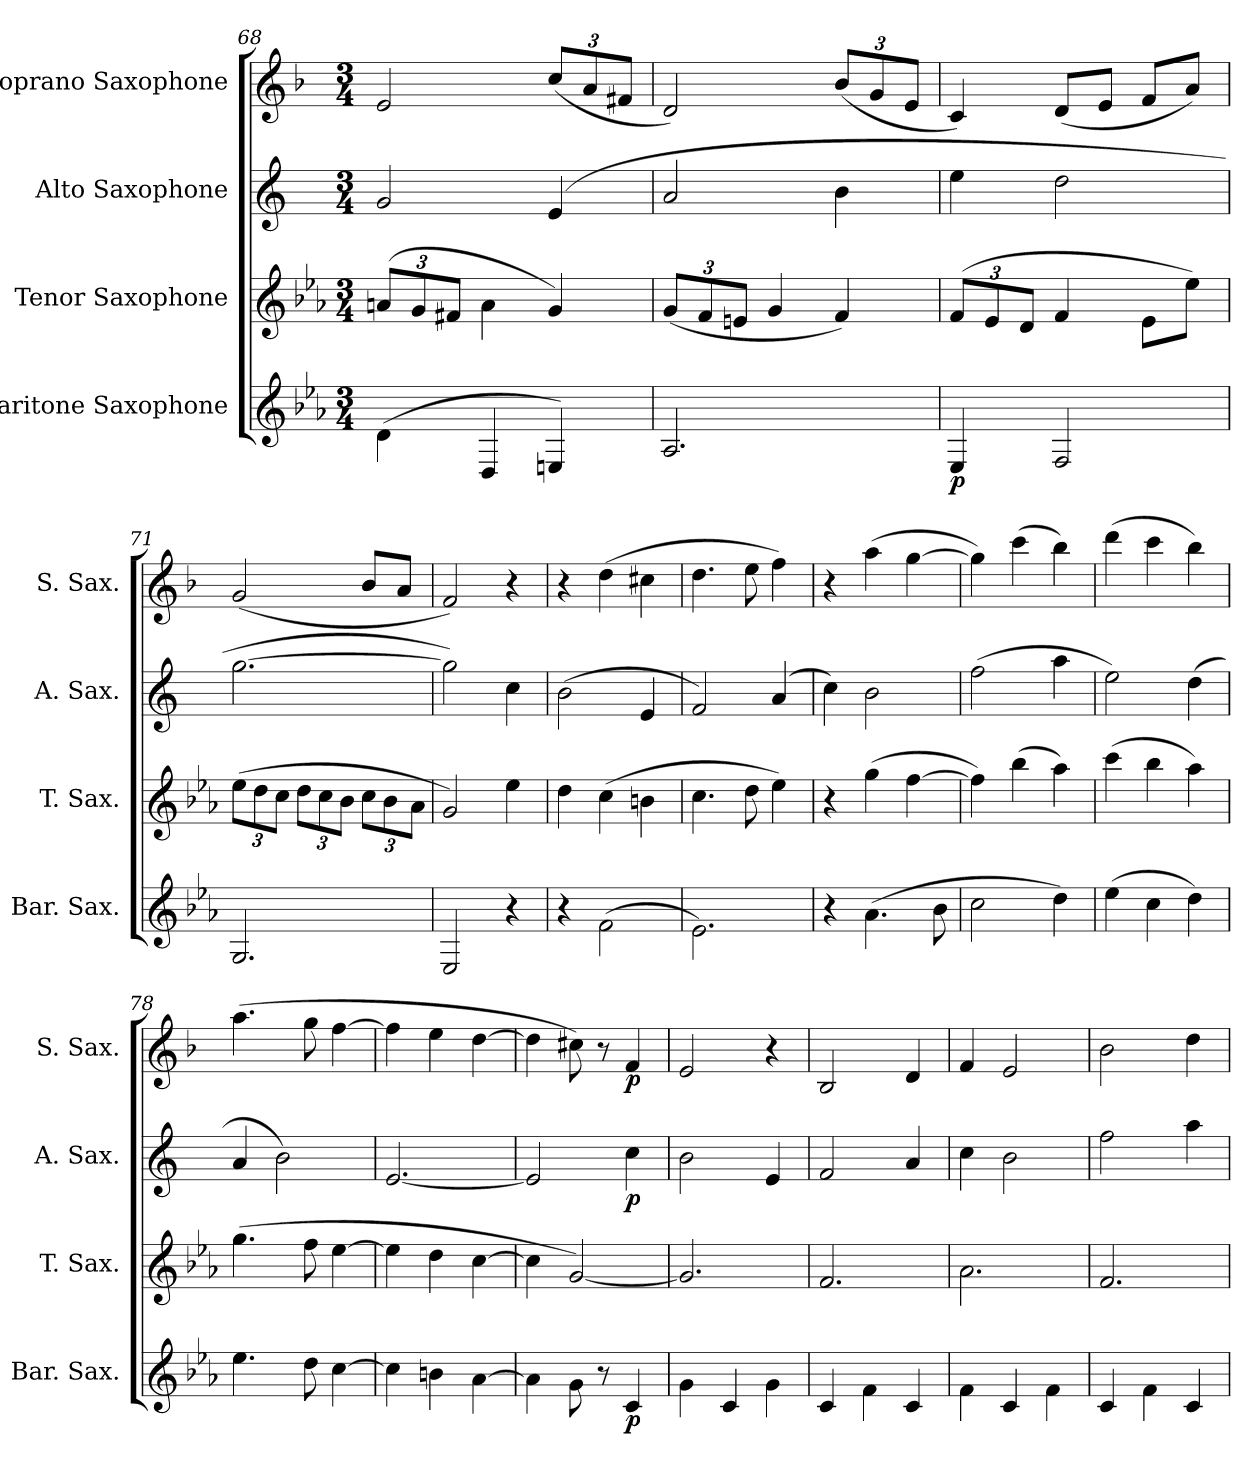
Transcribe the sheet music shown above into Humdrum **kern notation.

**kern	**dynam	**kern	**kern	**dynam	**kern	**dynam
*part4	*part4	*part3	*part2	*part2	*part1	*part1
*staff4	*staff4	*staff3	*staff2	*staff2	*staff1	*staff1
*I"Baritone Saxophone	*	*I"Tenor Saxophone	*I"Alto Saxophone	*	*I"Soprano Saxophone	*
*I'Bar. Sax.	*	*I'T. Sax.	*I'A. Sax.	*	*I'S. Sax.	*
*clefG2	*	*clefG2	*clefG2	*	*clefG2	*
*ITrd12c21	*	*ITrd8c14	*ITrd5c9	*	*ITrd1c2	*
*k[b-e-a-]	*	*k[b-e-a-]	*k[b-e-a-]	*	*k[b-e-a-]	*
*M3/4	*	*M3/4	*M3/4	*	*M3/4	*
*	*	*Xbrackettup	*	*	*	*
=68	=68	=68	=68	=68	=68	=68
(4D\	.	(12An/L	2B-/	.	2d/	.
.	.	12G/	.	.	.	.
.	.	12F#X/J	.	.	.	.
4DD/	.	4A\	.	.	.	.
*	*	*	*	*	*Xbrackettup	*
4EEn/)	.	4G/)	(4G/	.	(12b-/L	.
.	.	.	.	.	12g/	.
.	.	.	.	.	12en/J	.
=69	=69	=69	=69	=69	=69	=69
2.AA-/	.	(12G/L	2c/	.	2c/)	.
.	.	12F/	.	.	.	.
.	.	12En/J	.	.	.	.
.	.	4G/	.	.	.	.
.	.	4F/)	4d\	.	(12a-/L	.
.	.	.	.	.	12f/	.
.	.	.	.	.	12d/J	.
=70	=70	=70	=70	=70	=70	=70
!	!LO:DY:b	!	!	!	!	!
4EE-/	p	(12F/L	4g\	.	4B-/)	.
.	.	12E-/	.	.	.	.
.	.	12D/J	.	.	.	.
2FF/	.	4F/	2f\	.	(8c/L	.
.	.	.	.	.	8d/J	.
.	.	8E-\L	.	.	8e-/L	.
.	.	8e-\J)	.	.	8g/J)	.
!!LO:LB:g=z
=71	=71	=71	=71	=71	=71	=71
2.GG/	.	(12e-\L	[2.b-\	.	(2f/	.
.	.	12d\	.	.	.	.
.	.	12c\J	.	.	.	.
.	.	12d\L	.	.	.	.
.	.	12c\	.	.	.	.
.	.	12B-\J	.	.	.	.
.	.	12c\L	.	.	8a-/L	.
.	.	12B-\	.	.	.	.
.	.	.	.	.	8g/J	.
.	.	12A-\J	.	.	.	.
=72	=72	=72	=72	=72	=72	=72
2EE-/	.	2G/)	2b-\])	.	2e-/)	.
4r	.	4e-\	4e-\	.	4r	.
=73	=73	=73	=73	=73	=73	=73
4r	.	4d\	(2d\	.	4r	.
(2F\	.	(4c\	.	.	(4cc\	.
.	.	4Bn\	4G/	.	4bn\	.
=74	=74	=74	=74	=74	=74	=74
2.E-\)	.	4.c\	2A-/)	.	4.cc\	.
.	.	8d\	.	.	8dd\	.
.	.	4e-\)	(4c/	.	4ee-\)	.
=75	=75	=75	=75	=75	=75	=75
4r	.	4r	4e-\)	.	4r	.
(4.A-\	.	(4g\	2d\	.	(4gg\	.
.	.	[4f\	.	.	[4ff\	.
8B-\	.	.	.	.	.	.
=76	=76	=76	=76	=76	=76	=76
2c\	.	4f\])	(2a-\	.	4ff\])	.
.	.	(4b-\	.	.	(4bb-\	.
4d\)	.	4a-\)	4cc\	.	4aa-\)	.
=77	=77	=77	=77	=77	=77	=77
(4e-\	.	(4cc\	2g\)	.	(4ccc\	.
4c\	.	4b-\	.	.	4bb-\	.
4d\)	.	4a-\)	(4f\	.	4aa-\)	.
=78	=78	=78	=78	=78	=78	=78
4.e-\	.	(4.g\	4c/	.	(4.gg\	.
.	.	.	2d\)	.	.	.
8d\	.	8f\	.	.	8ff\	.
[4c\	.	[4e-\	.	.	[4ee-\	.
=79	=79	=79	=79	=79	=79	=79
4c\]	.	4e-\]	[2.G/	.	4ee-\]	.
4Bn\	.	4d\	.	.	4dd\	.
[4A-\	.	[4c\	.	.	[4cc\	.
=80	=80	=80	=80	=80	=80	=80
4A-\]	.	4c\]	2G/]	.	4cc\]	.
8G\	.	[2G/)	.	.	8bn\)	.
8r	.	.	.	.	8r	.
!	!LO:DY:b	!	!	!LO:DY:b	!	!LO:DY:b
4C/	p	.	4e-\	p	4e-/	p
=81	=81	=81	=81	=81	=81	=81
4G\	.	2.G/]	2d\	.	2d/	.
4C/	.	.	.	.	.	.
4G\	.	.	4G/	.	4r	.
!!LO:LB:g=z
=82	=82	=82	=82	=82	=82	=82
4C/	.	2.F/	2A-/	.	2A-/	.
4F\	.	.	.	.	.	.
4C/	.	.	4c/	.	4c/	.
=83	=83	=83	=83	=83	=83	=83
4F\	.	2.A-\	4e-\	.	4e-/	.
4C/	.	.	2d\	.	2d/	.
4F\	.	.	.	.	.	.
=84	=84	=84	=84	=84	=84	=84
4C/	.	2.F/	2a-\	.	2a-\	.
4F\	.	.	.	.	.	.
4C/	.	.	4cc\	.	4cc\	.
=	=	=	=	=	=	=
*-	*-	*-	*-	*-	*-	*-
